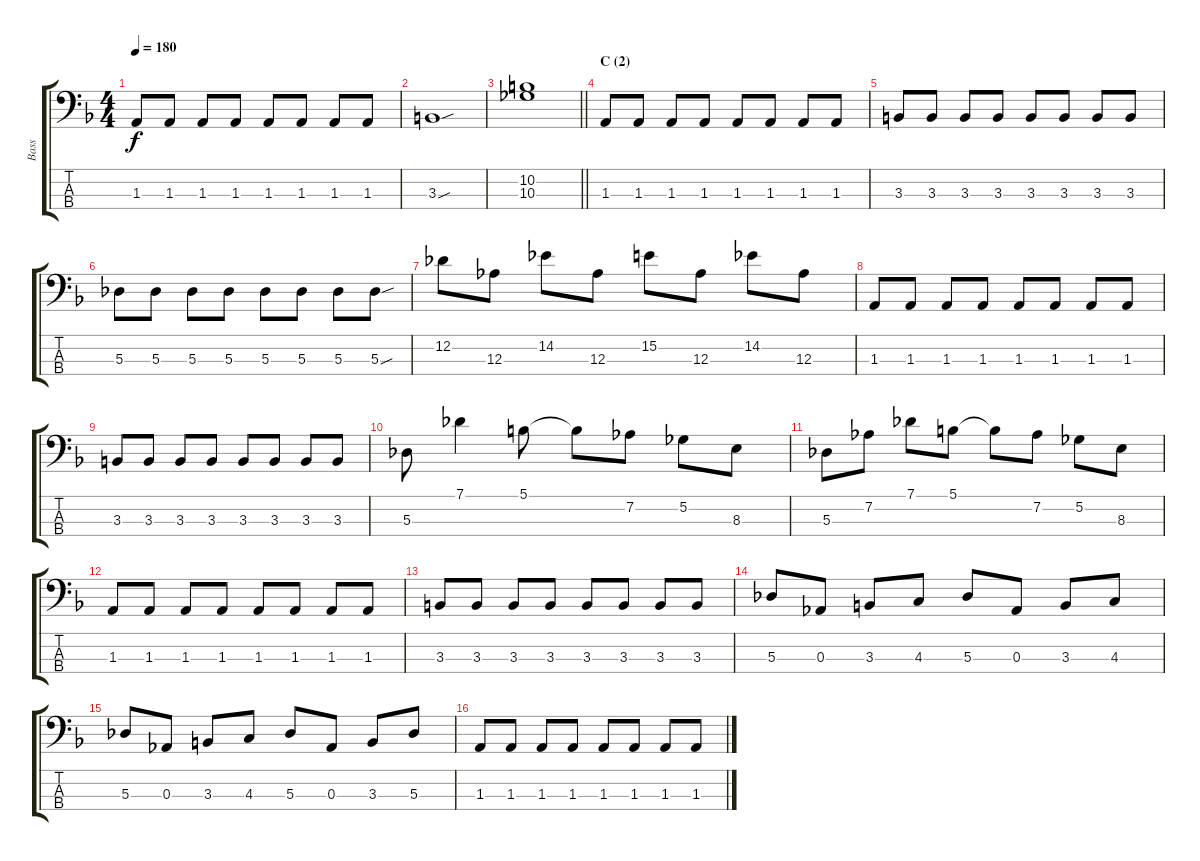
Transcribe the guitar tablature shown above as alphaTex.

\track ("Bass" "Bass") {instrument electricbassfinger}
\staff {score tabs}
\tuning (Gb2 Db2 Ab1 Eb1) {hide}
\ts (4 4)
\tempo 180
\clef f4
\ks dminor
1.3.8{dy f} 1.3.8 1.3.8 1.3.8 1.3.8 1.3.8 1.3.8 1.3.8 |
3.3{sou}.1 |
\barLineRight lightlight
(10.2 10.3).1 |
\section ("" "C (2)")
1.3.8 1.3.8 1.3.8 1.3.8 1.3.8 1.3.8 1.3.8 1.3.8 |
3.3.8 3.3.8 3.3.8 3.3.8 3.3.8 3.3.8 3.3.8 3.3.8 |
5.3.8 5.3.8 5.3.8 5.3.8 5.3.8 5.3.8 5.3.8 5.3{sou}.8 |
12.2.8 12.3.8 14.2.8 12.3.8 15.2.8 12.3.8 14.2.8 12.3.8 |
1.3.8 1.3.8 1.3.8 1.3.8 1.3.8 1.3.8 1.3.8 1.3.8 |
3.3.8 3.3.8 3.3.8 3.3.8 3.3.8 3.3.8 3.3.8 3.3.8 |
5.3.8 7.1.4 5.1.8 5.1{t}.8 7.2.8 5.2.8 8.3.8 |
5.3.8 7.2.8 7.1.8 5.1.8 5.1{t}.8 7.2.8 5.2.8 8.3.8 |
1.3.8 1.3.8 1.3.8 1.3.8 1.3.8 1.3.8 1.3.8 1.3.8 |
3.3.8 3.3.8 3.3.8 3.3.8 3.3.8 3.3.8 3.3.8 3.3.8 |
5.3.8 0.3.8 3.3.8 4.3.8 5.3.8 0.3.8 3.3.8 4.3.8 |
5.3.8 0.3.8 3.3.8 4.3.8 5.3.8 0.3.8 3.3.8 5.3.8 |
1.3.8 1.3.8 1.3.8 1.3.8 1.3.8 1.3.8 1.3.8 1.3.8
